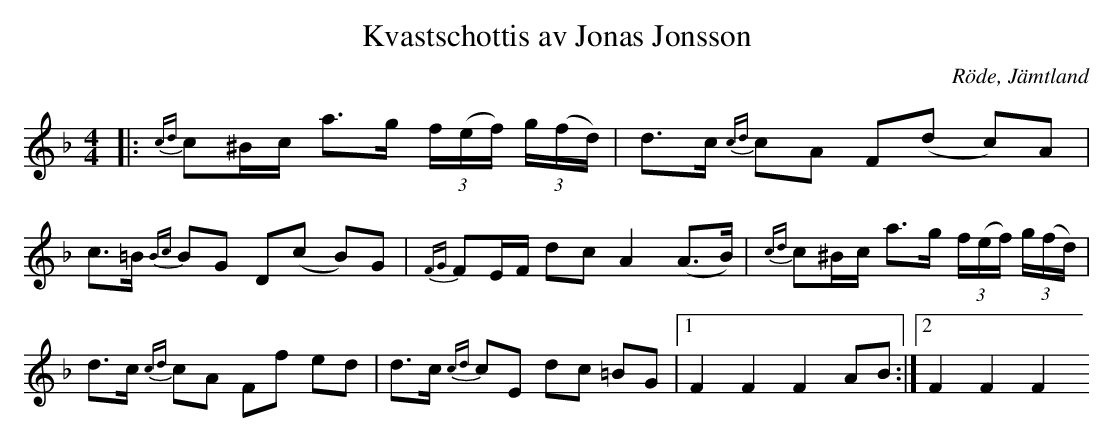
X:1
T:Kvastschottis av Jonas Jonsson
O:Röde, Jämtland
M:4/4
L:1/16
K:F
|: {cd}c2^Bc a2>g2 (3f(ef) (3g(fd) | d2>c2 {cd}c2A2 F2(d2- c2)A2 | c2>=B2 {Bc}B2G2 D2(c2- B2)G2 | {FG}F2EF d2c2 A4 (A2>B2) | {cd}c2^Bc a2>g2 (3f(ef) (3g(fd) | d2>c2 {cd}c2A2 F2f2 e2d2 | d2>c2 {cd}c2E2 d2c2 =B2G2 |1 F4 F4 F4 A2B2 :|2 F4 F4 F4
